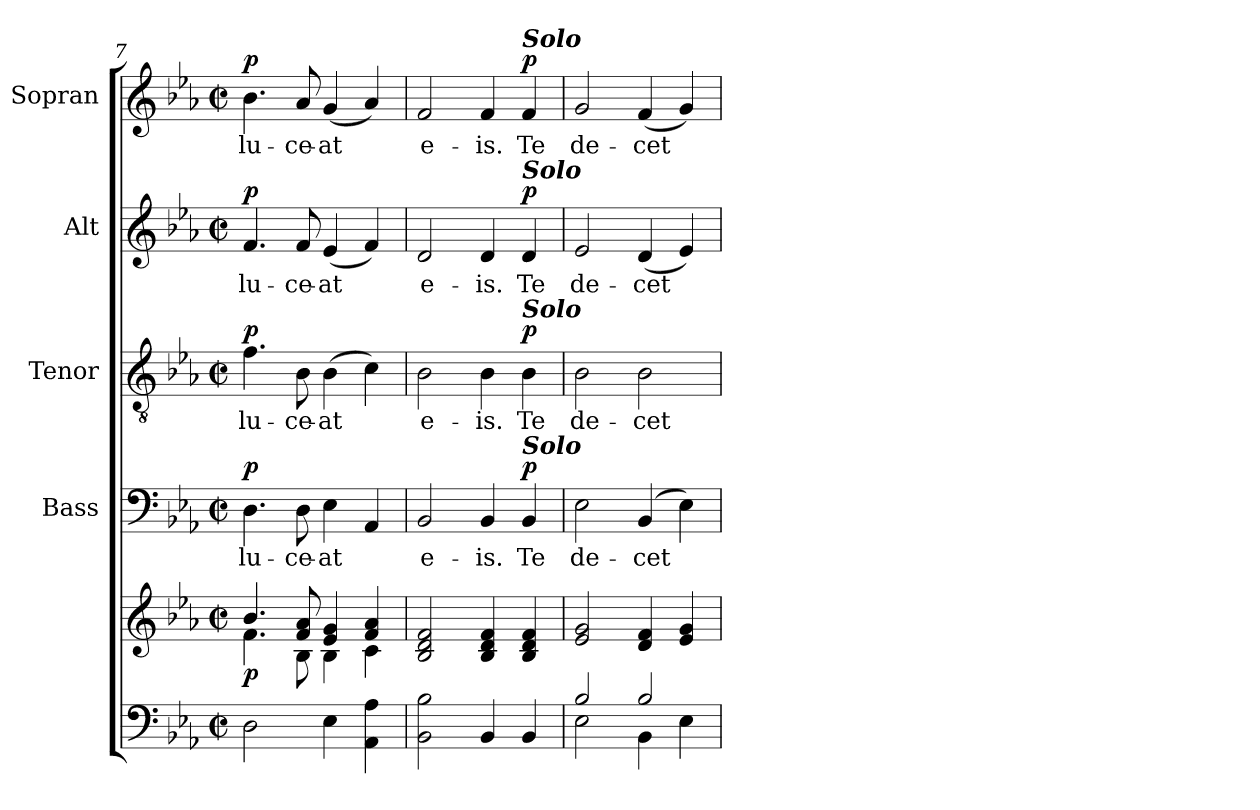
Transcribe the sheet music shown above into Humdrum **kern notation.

**kern	**kern	**dynam	**kern	**text	**dynam	**kern	**text	**dynam	**kern	**text	**dynam	**kern	**text	**dynam
*part5	*part5	*part5	*part4	*part4	*part4	*part3	*part3	*part3	*part2	*part2	*part2	*part1	*part1	*part1
*staff6	*staff5	*staff5/6	*staff4	*staff4	*staff4	*staff3	*staff3	*staff3	*staff2	*staff2	*staff2	*staff1	*staff1	*staff1
*	*	*	*I"Bass	*	*	*I"Tenor	*	*	*I"Alt	*	*	*I"Sopran	*	*
*	*	*	*I'B.	*	*	*I'T.	*	*	*I'A.	*	*	*I'S.	*	*
*clefF4	*clefG2	*	*clefF4	*	*	*clefGv2	*	*	*clefG2	*	*	*clefG2	*	*
*k[b-e-a-]	*k[b-e-a-]	*	*k[b-e-a-]	*	*	*k[b-e-a-]	*	*	*k[b-e-a-]	*	*	*k[b-e-a-]	*	*
*E-:	*E-:	*	*E-:	*	*	*E-:	*	*	*E-:	*	*	*E-:	*	*
*M2/2	*M2/2	*	*M2/2	*	*	*M2/2	*	*	*M2/2	*	*	*M2/2	*	*
*met(c|)	*met(c|)	*	*met(c|)	*	*	*met(c|)	*	*	*met(c|)	*	*	*met(c|)	*	*
=7	=7	=7	=7	=7	=7	=7	=7	=7	=7	=7	=7	=7	=7	=7
*	*^	*	*	*	*	*	*	*	*	*	*	*	*	*
!	!	!	!LO:DY:b	!	!LO:LY:b	!LO:DY:a	!	!LO:LY:b	!LO:DY:a	!	!LO:LY:b	!LO:DY:a	!	!LO:LY:b	!LO:DY:a
2D\	4.b-/	4.f\	p	4.D\	lu-	p	4.f\	lu-	p	4.f/	lu-	p	4.b-\	lu-	p
!	!	!	!	!	!LO:LY:b	!	!	!LO:LY:b	!	!	!LO:LY:b	!	!	!LO:LY:b	!
.	8f/ 8a-/	8B-\	.	8D\	-ce-	.	8B-\	-ce-	.	8f/	-ce-	.	8a-/	-ce-	.
!	!	!	!	!	!LO:LY:b	!	!	!LO:LY:b	!	!	!LO:LY:b	!	!	!LO:LY:b	!
4E-\	4e-/ 4g/	4B-\	.	4E-\	-at	.	(>4B-\	-at	.	(<4e-/	-at	.	(<4g/	-at	.
4AA-\ 4A-\	4f/ 4a-/	4c\	.	4AA-/	.	.	4c\)	.	.	4f/)	.	.	4a-/)	.	.
=8	=8	=8	=8	=8	=8	=8	=8	=8	=8	=8	=8	=8	=8	=8	=8
!	!	!	!	!	!LO:LY:b	!	!	!LO:LY:b	!	!	!LO:LY:b	!	!	!LO:LY:b	!
*	*v	*v	*	*	*	*	*	*	*	*	*	*	*	*	*
2BB-\ 2B-\	2B-/ 2d/ 2f/	.	2BB-/	e-	.	2B-\	e-	.	2d/	e-	.	2f/	e-	.
!	!	!	!	!LO:LY:b	!	!	!LO:LY:b	!	!	!LO:LY:b	!	!	!LO:LY:b	!
4BB-/	4B-/ 4d/ 4f/	.	4BB-/	-is.	.	4B-\	-is.	.	4d/	-is.	.	4f/	-is.	.
!	!	!	!	!	!	!	!	!	!	!	!	!LO:TX:a:Bi:t=Solo	!	!
!	!	!	!	!	!	!	!	!	!LO:TX:a:Bi:t=Solo	!	!	!	!	!
!	!	!	!	!	!	!LO:TX:a:Bi:t=Solo	!	!	!	!	!	!	!	!
!	!	!	!LO:TX:a:Bi:t=Solo	!	!	!	!	!	!	!	!	!	!	!
!	!	!	!	!LO:LY:b	!LO:DY:a	!	!LO:LY:b	!LO:DY:a	!	!LO:LY:b	!LO:DY:a	!	!LO:LY:b	!LO:DY:a
4BB-/	4B-/ 4d/ 4f/	.	4BB-/	Te	p	4B-\	Te	p	4d/	Te	p	4f/	Te	p
=9	=9	=9	=9	=9	=9	=9	=9	=9	=9	=9	=9	=9	=9	=9
*^	*	*	*	*	*	*	*	*	*	*	*	*	*	*
!	!	!	!	!	!LO:LY:b	!	!	!LO:LY:b	!	!	!LO:LY:b	!	!	!LO:LY:b	!
2B-/	2E-\	2e-/ 2g/	.	2E-\	de-	.	2B-\	de-	.	2e-/	de-	.	2g/	de-	.
!	!	!	!	!	!LO:LY:b	!	!	!LO:LY:b	!	!	!LO:LY:b	!	!	!LO:LY:b	!
2B-/	4BB-\	4d/ 4f/	.	(4BB-/	-cet	.	2B-\	-cet	.	(<4d/	-cet	.	(<4f/	-cet	.
.	4E-\	4e-/ 4g/	.	4E-\)	.	.	.	.	.	4e-/)	.	.	4g/)	.	.
*v	*v	*	*	*	*	*	*	*	*	*	*	*	*	*	*
=	=	=	=	=	=	=	=	=	=	=	=	=	=	=
*-	*-	*-	*-	*-	*-	*-	*-	*-	*-	*-	*-	*-	*-	*-
